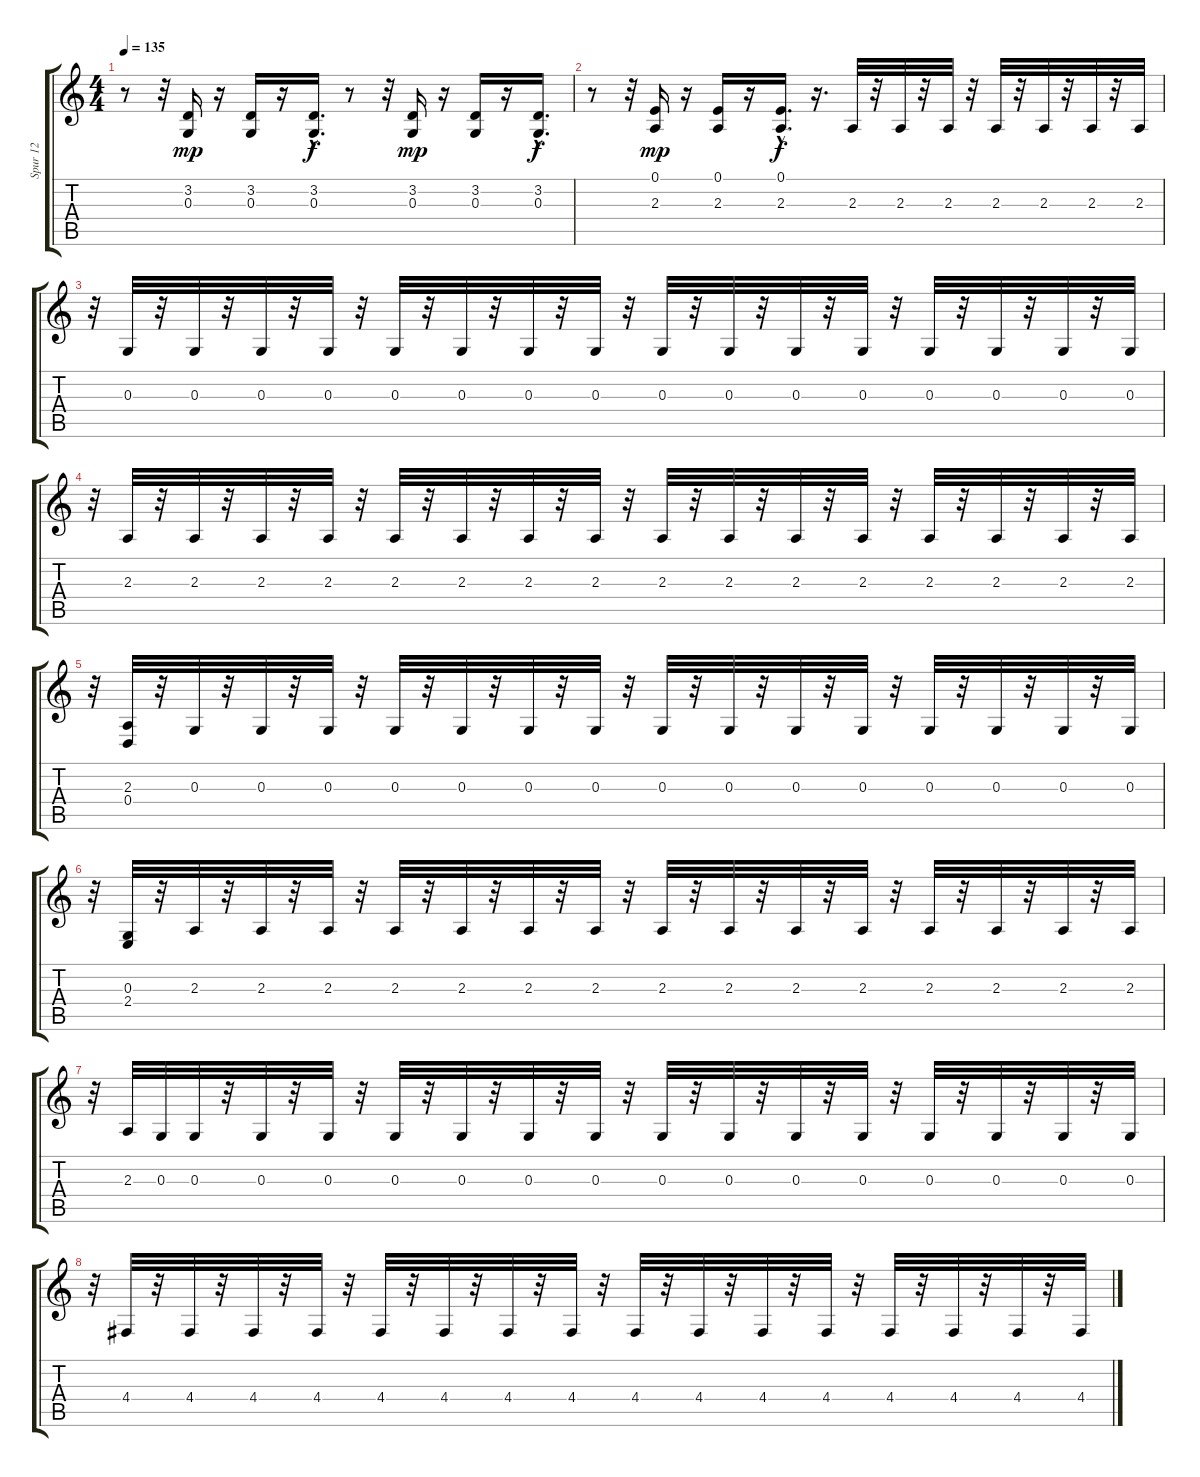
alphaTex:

\track ("Spur 12" "Spur 12") {instrument lead8bassandlead}
\staff {score tabs}
\tuning (E4 B3 G3 D3 A2 E2) {hide}
\ts (4 4)
\tempo 135
\clef g2
\ks c
r.8{dy f} r.32 (3.2 0.3).16{dy mp} r.16 (3.2 0.3).16 r.16 (3.2{hac} 0.3{hac}).16{d dy f} r.8 r.32 (3.2 0.3).16{dy mp} r.16 (3.2 0.3).16 r.16 (3.2{hac} 0.3{hac}).16{d dy f} |
r.8 r.32 (0.1 2.3).16{dy mp} r.16 (0.1 2.3).16 r.16 (0.1{hac} 2.3{hac}).16{d dy f} r.16{d} 2.3.32 r.32 2.3.32 r.32 2.3.32 r.32 2.3.32 r.32 2.3.32 r.32 2.3.32 r.32 2.3.32 |
r.32 0.3.32 r.32 0.3.32 r.32 0.3.32 r.32 0.3.32 r.32 0.3.32 r.32 0.3.32 r.32 0.3.32 r.32 0.3.32 r.32 0.3.32 r.32 0.3.32 r.32 0.3.32 r.32 0.3.32 r.32 0.3.32 r.32 0.3.32 r.32 0.3.32 r.32 0.3.32 |
r.32 2.3.32 r.32 2.3.32 r.32 2.3.32 r.32 2.3.32 r.32 2.3.32 r.32 2.3.32 r.32 2.3.32 r.32 2.3.32 r.32 2.3.32 r.32 2.3.32 r.32 2.3.32 r.32 2.3.32 r.32 2.3.32 r.32 2.3.32 r.32 2.3.32 r.32 2.3.32 |
r.32 (2.3 0.4).32 r.32 0.3.32 r.32 0.3.32 r.32 0.3.32 r.32 0.3.32 r.32 0.3.32 r.32 0.3.32 r.32 0.3.32 r.32 0.3.32 r.32 0.3.32 r.32 0.3.32 r.32 0.3.32 r.32 0.3.32 r.32 0.3.32 r.32 0.3.32 r.32 0.3.32 |
r.32 (0.3 2.4).32 r.32 2.3.32 r.32 2.3.32 r.32 2.3.32 r.32 2.3.32 r.32 2.3.32 r.32 2.3.32 r.32 2.3.32 r.32 2.3.32 r.32 2.3.32 r.32 2.3.32 r.32 2.3.32 r.32 2.3.32 r.32 2.3.32 r.32 2.3.32 r.32 2.3.32 |
r.32 2.3.32 0.3.32 0.3.32 r.32 0.3.32 r.32 0.3.32 r.32 0.3.32 r.32 0.3.32 r.32 0.3.32 r.32 0.3.32 r.32 0.3.32 r.32 0.3.32 r.32 0.3.32 r.32 0.3.32 r.32 0.3.32 r.32 0.3.32 r.32 0.3.32 r.32 0.3.32 |
r.32 4.4.32 r.32 4.4.32 r.32 4.4.32 r.32 4.4.32 r.32 4.4.32 r.32 4.4.32 r.32 4.4.32 r.32 4.4.32 r.32 4.4.32 r.32 4.4.32 r.32 4.4.32 r.32 4.4.32 r.32 4.4.32 r.32 4.4.32 r.32 4.4.32 r.32 4.4.32
